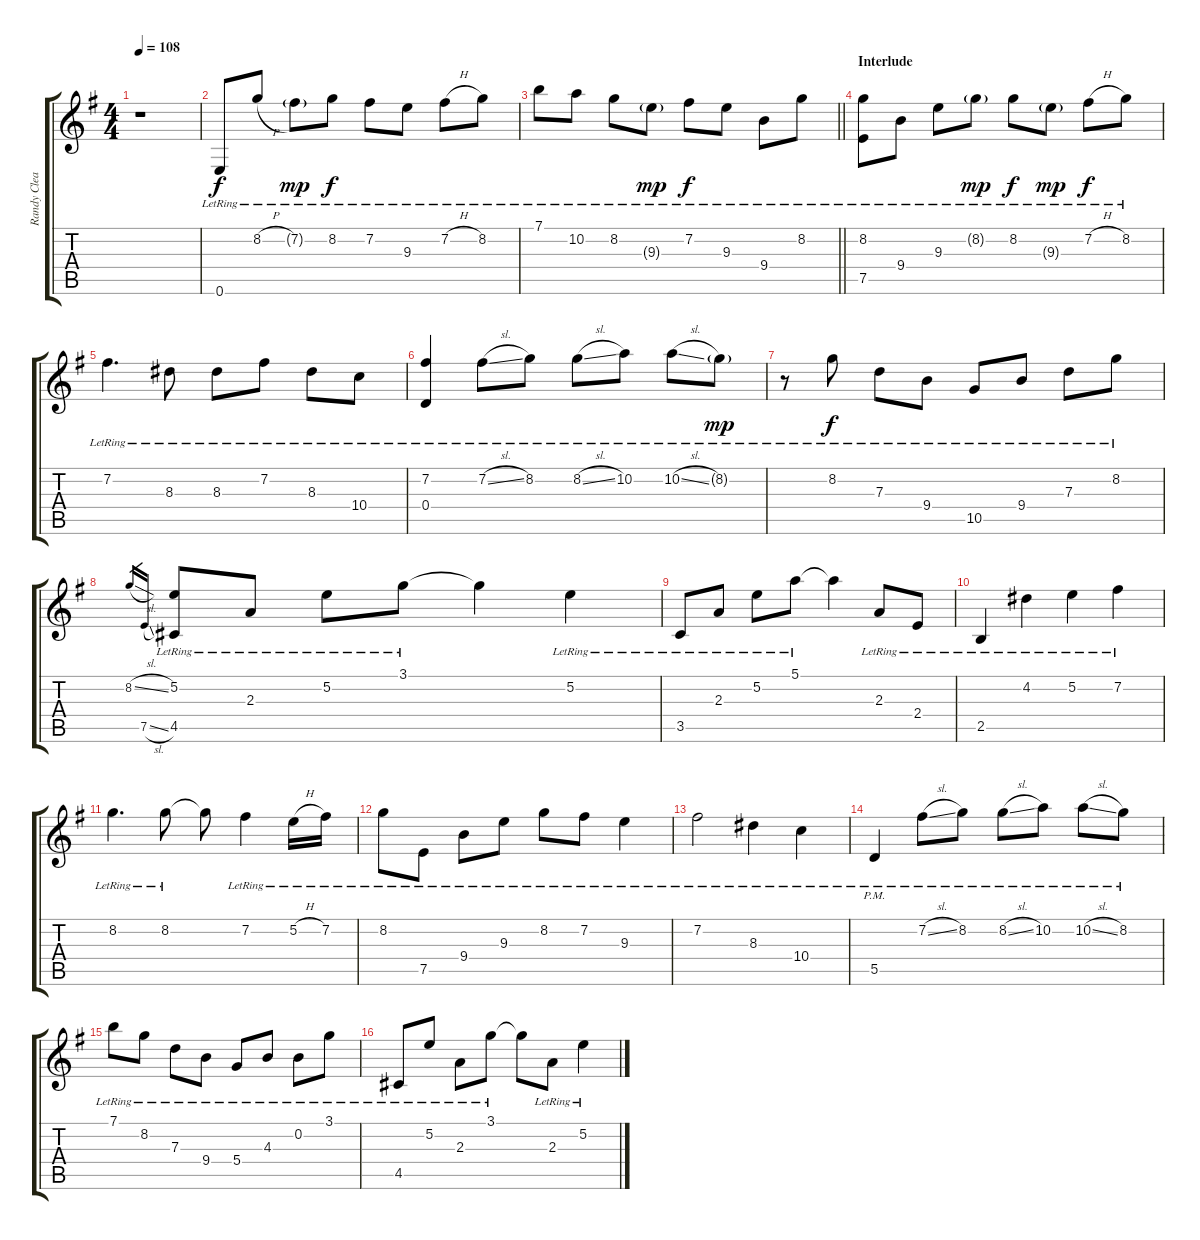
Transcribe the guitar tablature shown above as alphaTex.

\track ("Randy Clean" "Randy Clea") {instrument electricguitarclean}
\staff {score tabs}
\tuning (E4 B3 G3 D3 A2 E2) {hide}
\ts (4 4)
\tempo 108
\clef g2
\ks g
r.1{dy f} |
0.6{lr}.8 8.2{h lr}.8 7.2{g lr}.8{dy mp} 8.2{lr}.8{dy f} 7.2{lr}.8 9.3{lr}.8 7.2{h lr}.8 8.2{lr}.8 |
\barLineRight lightlight
7.1{lr}.8 10.2{lr}.8 8.2{lr}.8 9.3{g lr}.8{dy mp} 7.2{lr}.8{dy f} 9.3{lr}.8 9.4{lr}.8 8.2{lr}.8 |
\section ("" "Interlude")
(8.2{lr} 7.5{lr}).8 9.4{lr}.8 9.3{lr}.8 8.2{g lr}.8{dy mp} 8.2{lr}.8{dy f} 9.3{g lr}.8{dy mp} 7.2{h lr}.8{dy f} 8.2{lr}.8 |
7.2{lr}.4{d} 8.3{lr}.8 8.3{lr}.8 7.2{lr}.8 8.3{lr}.8 10.4{lr}.8 |
(7.2{lr} 0.4{lr}).4 7.2{sl lr}.8 8.2{lr}.8 8.2{sl lr}.8 10.2{lr}.8 10.2{sl lr}.8 8.2{g lr}.8{dy mp} |
r.8 8.2{lr}.8{dy f} 7.3{lr}.8 9.4{lr}.8 10.5{lr}.8 9.4{lr}.8 7.3{lr}.8 8.2{lr}.8 |
8.2{sl}.16{gr} 7.5{sl}.16{gr} (5.2{lr} 4.5{lr}).8 2.3{lr}.8 5.2{lr}.8 3.1{lr}.8 3.1{t}.4 5.2{lr}.4 |
3.5{lr}.8 2.3{lr}.8 5.2{lr}.8 5.1{lr}.8 5.1{t}.4 2.3{lr}.8 2.4{lr}.8 |
2.5{lr}.4 4.2{lr}.4 5.2{lr}.4 7.2{lr}.4 |
8.2{lr}.4{d} 8.2{lr}.8 8.2{t}.8 7.2{lr}.4 5.2{h lr}.16 7.2{lr}.16 |
8.2{lr}.8 7.5{lr}.8 9.4{lr}.8 9.3{lr}.8 8.2{lr}.8 7.2{lr}.8 9.3{lr}.4 |
7.2{lr}.2 8.3{lr}.4 10.4{lr}.4 |
5.5{pm lr}.4 7.2{sl lr}.8 8.2{lr}.8 8.2{sl lr}.8 10.2{lr}.8 10.2{sl lr}.8 8.2{lr}.8 |
7.1{lr}.8 8.2{lr}.8 7.3{lr}.8 9.4{lr}.8 5.4{lr}.8 4.3{lr}.8 0.2{lr}.8 3.1{lr}.8 |
4.5{lr}.8 5.2{lr}.8 2.3{lr}.8 3.1{lr}.8 3.1{t}.8 2.3{lr}.8 5.2{lr}.4
